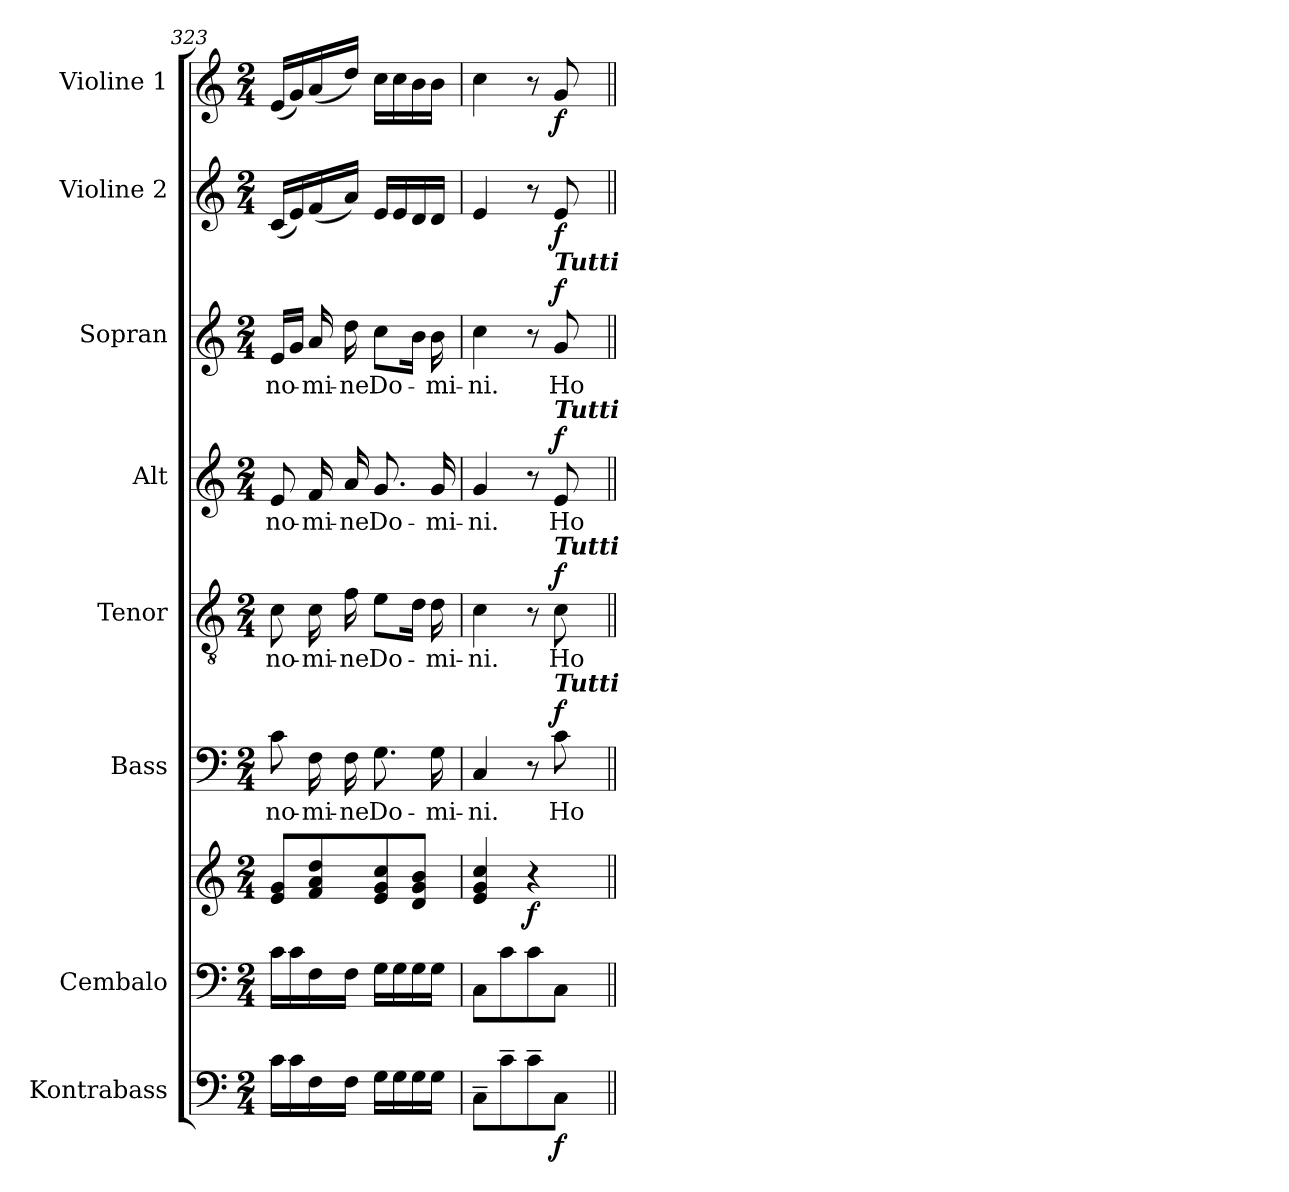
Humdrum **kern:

**kern	**dynam	**kern	**kern	**dynam	**kern	**text	**dynam	**kern	**text	**dynam	**kern	**text	**dynam	**kern	**text	**dynam	**kern	**dynam	**kern	**dynam
*part8	*part8	*part7	*part7	*part7	*part6	*part6	*part6	*part5	*part5	*part5	*part4	*part4	*part4	*part3	*part3	*part3	*part2	*part2	*part1	*part1
*staff9	*staff9	*staff8	*staff7	*staff7/8	*staff6	*staff6	*staff6	*staff5	*staff5	*staff5	*staff4	*staff4	*staff4	*staff3	*staff3	*staff3	*staff2	*staff2	*staff1	*staff1
*I"Kontrabass	*	*I"Cembalo	*	*	*I"Bass	*	*	*I"Tenor	*	*	*I"Alt	*	*	*I"Sopran	*	*	*I"Violine 2	*	*I"Violine 1	*
*I'Kb.	*	*I'Cemb.	*	*	*I'B.	*	*	*I'T.	*	*	*I'A.	*	*	*I'S.	*	*	*I'Vl. 2	*	*I'Vl. 1	*
*clefF4	*	*clefF4	*clefG2	*	*clefF4	*	*	*clefGv2	*	*	*clefG2	*	*	*clefG2	*	*	*clefG2	*	*clefG2	*
*ITrd7c12	*	*	*	*	*	*	*	*	*	*	*	*	*	*	*	*	*	*	*	*
*k[]	*	*k[]	*k[]	*	*k[]	*	*	*k[]	*	*	*k[]	*	*	*k[]	*	*	*k[]	*	*k[]	*
*C:	*	*C:	*C:	*	*C:	*	*	*C:	*	*	*C:	*	*	*C:	*	*	*C:	*	*C:	*
*M2/4	*	*M2/4	*M2/4	*	*M2/4	*	*	*M2/4	*	*	*M2/4	*	*	*M2/4	*	*	*M2/4	*	*M2/4	*
=323	=323	=323	=323	=323	=323	=323	=323	=323	=323	=323	=323	=323	=323	=323	=323	=323	=323	=323	=323	=323
!	!	!	!	!	!	!LO:LY:b	!	!	!LO:LY:b	!	!	!LO:LY:b	!	!	!LO:LY:b	!	!	!	!	!
16C\LL	.	16c\LL	8e/ 8g/L	.	8c\	no-	.	8c\	no-	.	8e/	no-	.	16e/LL	no-	.	(<16c/LL	.	(<16e/LL	.
16C\	.	16c\	.	.	.	.	.	.	.	.	.	.	.	16g/JJ	.	.	16e/)	.	16g/)	.
!	!	!	!	!	!	!LO:LY:b	!	!	!LO:LY:b	!	!	!LO:LY:b	!	!	!LO:LY:b	!	!	!	!	!
16FF\	.	16F\	8f/ 8a/ 8dd/	.	16F\	-mi-	.	16c\	-mi-	.	16f/	-mi-	.	16a/	-mi-	.	(<16f/	.	(<16a/	.
!	!	!	!	!	!	!LO:LY:b	!	!	!LO:LY:b	!	!	!LO:LY:b	!	!	!LO:LY:b	!	!	!	!	!
16FF\JJ	.	16F\JJ	.	.	16F\	-ne	.	16f\	-ne	.	16a/	-ne	.	16dd\	-ne	.	16a/JJ)	.	16dd/JJ)	.
!	!	!	!	!	!	!LO:LY:b	!	!	!LO:LY:b	!	!	!LO:LY:b	!	!	!LO:LY:b	!	!	!	!	!
16GG\LL	.	16G\LL	8e/ 8g/ 8cc/	.	8.G\	Do-	.	8e\L	Do-	.	8.g/	Do-	.	8cc\L	Do-	.	16e/LL	.	16cc\LL	.
16GG\	.	16G\	.	.	.	.	.	.	.	.	.	.	.	.	.	.	16e/	.	16cc\	.
16GG\	.	16G\	8d/ 8g/ 8b/J	.	.	.	.	16d\Jk	.	.	.	.	.	16b\Jk	.	.	16d/	.	16b\	.
!	!	!	!	!	!	!LO:LY:b	!	!	!LO:LY:b	!	!	!LO:LY:b	!	!	!LO:LY:b	!	!	!	!	!
16GG\JJ	.	16G\JJ	.	.	16G\	-mi-	.	16d\	-mi-	.	16g/	-mi-	.	16b\	-mi-	.	16d/JJ	.	16b\JJ	.
=324	=324	=324	=324	=324	=324	=324	=324	=324	=324	=324	=324	=324	=324	=324	=324	=324	=324	=324	=324	=324
!	!	!	!	!	!	!LO:LY:b	!	!	!LO:LY:b	!	!	!LO:LY:b	!	!	!LO:LY:b	!	!	!	!	!
8CC~>\L	.	8C\L	4e/ 4g/ 4cc/	.	4C/	-ni.	.	4c\	-ni.	.	4g/	-ni.	.	4cc\	-ni.	.	4e/	.	4cc\	.
8C~>\	.	8c\	.	.	.	.	.	.	.	.	.	.	.	.	.	.	.	.	.	.
!	!	!	!	!LO:DY:b	!	!	!	!	!	!	!	!	!	!	!	!	!	!	!	!
8C~>\	.	8c\	4r	f	8r	.	.	8r	.	.	8r	.	.	8r	.	.	8r	.	8r	.
!	!	!	!	!	!	!	!	!	!	!	!	!	!	!LO:TX:a:Bi:t=Tutti	!	!	!	!	!	!
!	!	!	!	!	!	!	!	!	!	!	!LO:TX:a:Bi:t=Tutti	!	!	!	!	!	!	!	!	!
!	!	!	!	!	!	!	!	!LO:TX:a:Bi:t=Tutti	!	!	!	!	!	!	!	!	!	!	!	!
!	!	!	!	!	!LO:TX:a:Bi:t=Tutti	!	!	!	!	!	!	!	!	!	!	!	!	!	!	!
!	!LO:DY:b	!	!	!	!	!LO:LY:b	!LO:DY:a	!	!LO:LY:b	!LO:DY:a	!	!LO:LY:b	!LO:DY:a	!	!LO:LY:b	!LO:DY:a	!	!LO:DY:b	!	!LO:DY:b
8CC\J	f	8C\J	.	.	8c\	Ho-	f	8c\	Ho-	f	8e/	Ho-	f	8g/	Ho-	f	8e/	f	8g/	f
=||	=||	=||	=||	=||	=||	=||	=||	=||	=||	=||	=||	=||	=||	=||	=||	=||	=||	=||	=||	=||
*-	*-	*-	*-	*-	*-	*-	*-	*-	*-	*-	*-	*-	*-	*-	*-	*-	*-	*-	*-	*-
